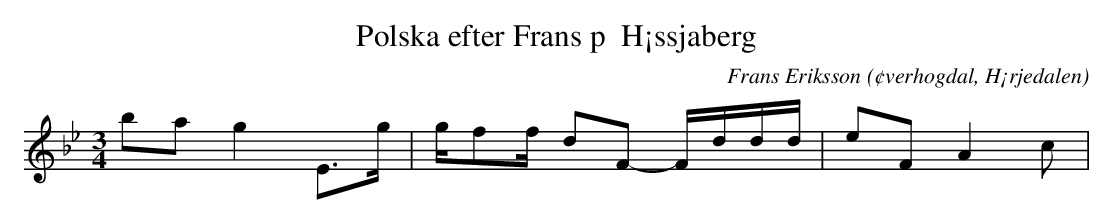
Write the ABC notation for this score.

X:1
T:Polska efter Frans p  H¡ssjaberg
O:¢verhogdal, H¡rjedalen
M:3/4
C:Frans Eriksson
K:Bb
ba g2 E>g |g/ff/- dF- F/d/d/d/|eF A2 c|
